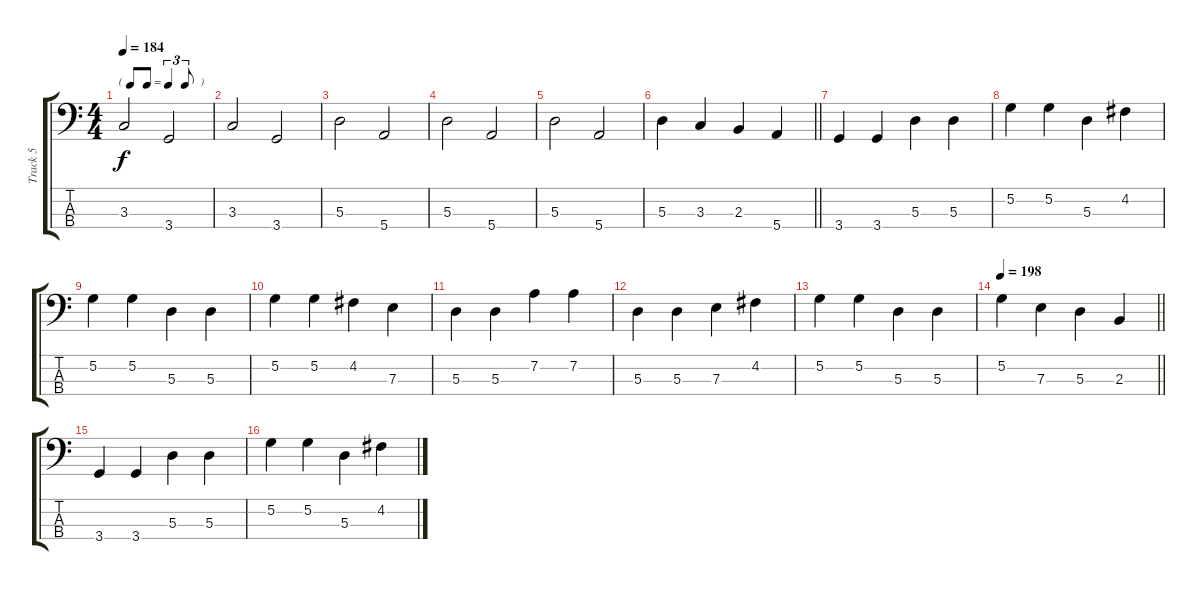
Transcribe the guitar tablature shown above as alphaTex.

\track ("Track 5" "Track 5") {instrument electricbassfinger}
\staff {score tabs}
\tuning (G2 D2 A1 E1) {hide}
\ts (4 4)
\tf triplet8th
\tempo 184
\clef f4
\ks c
3.3.2{dy f} 3.4.2 |
3.3.2 3.4.2 |
5.3.2 5.4.2 |
5.3.2 5.4.2 |
5.3.2 5.4.2 |
\barLineRight lightlight
5.3.4 3.3.4 2.3.4 5.4.4 |
3.4.4 3.4.4 5.3.4 5.3.4 |
5.2.4 5.2.4 5.3.4 4.2.4 |
5.2.4 5.2.4 5.3.4 5.3.4 |
5.2.4 5.2.4 4.2.4 7.3.4 |
5.3.4 5.3.4 7.2.4 7.2.4 |
5.3.4 5.3.4 7.3.4 4.2.4 |
5.2.4 5.2.4 5.3.4 5.3.4 |
\tempo 198
\barLineRight lightlight
5.2.4 7.3.4 5.3.4 2.3.4 |
3.4.4 3.4.4 5.3.4 5.3.4 |
5.2.4 5.2.4 5.3.4 4.2.4
